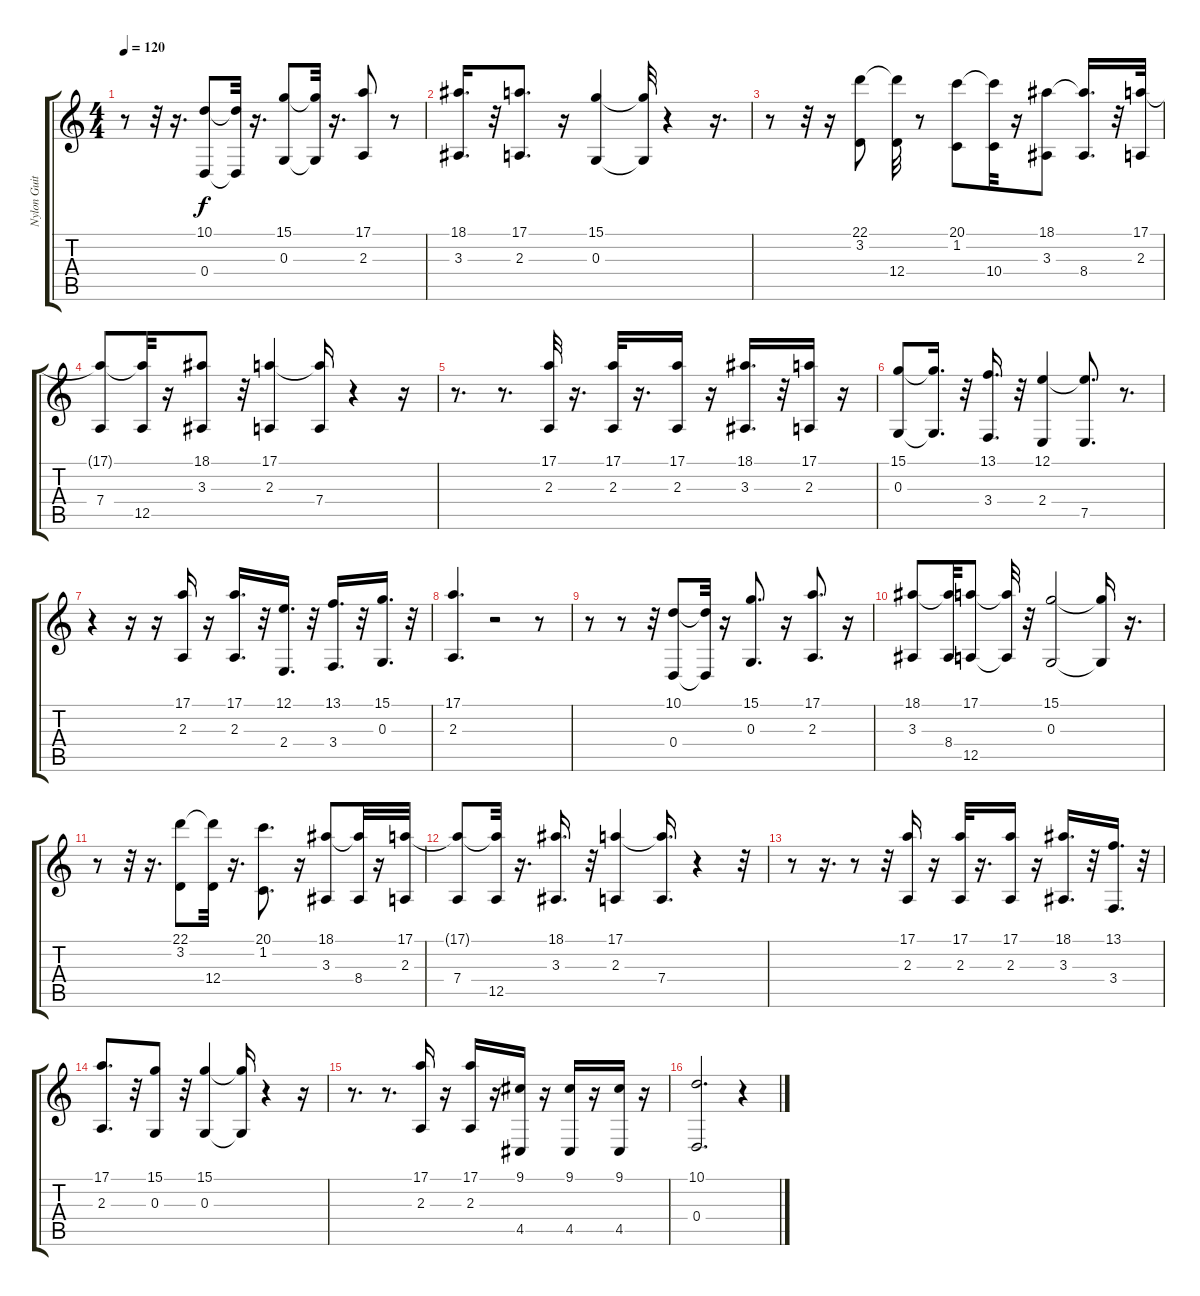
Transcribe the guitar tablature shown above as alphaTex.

\track ("Nylon Guitar" "Nylon Guit") {instrument brasssection}
\staff {score tabs}
\tuning (E4 B3 G3 D3 A2 E2) {hide}
\ts (4 4)
\tempo 120
\clef g2
\ks c
r.8{dy f} r.32 r.16{d} (10.1 0.4).8 (10.1{t} 0.4{t}).32 r.16{d} (15.1 0.3).8 (15.1{t} 0.3{t}).32 r.16{d} (17.1 2.3).8 r.8 |
(18.1 3.3).16{d} r.32 (17.1 2.3).8{d} r.16 (15.1 0.3).4 (15.1{t} 0.3{t}).32 r.4 r.16{d} |
r.8 r.32 r.16 (22.1 3.2).8 (22.1{t} 12.4).32 r.8 (20.1 1.2).8 (20.1{t} 10.4).32 r.16 (18.1 3.3).8 (18.1{t} 8.4).16{d} r.32 (17.1 2.3).32 |
(17.1{t} 7.4).8 (17.1{t} 12.5).32 r.16 (18.1 3.3).8 r.32 (17.1 2.3).4 (17.1{t} 7.4).16 r.4 r.16 |
r.8{d} r.8{d} (17.1 2.3).32 r.16{d} (17.1 2.3).32 r.16{d} (17.1 2.3).16 r.16 (18.1 3.3).16{d} r.32 (17.1 2.3).16 r.16 |
(15.1 0.3).8 (15.1{t} 0.3{t}).16{d} r.32 (13.1 3.4).16{d} r.32 (12.1 2.4).4 (12.1{t} 7.5).8{d} r.8{d} |
r.4 r.16 r.16 (17.1 2.3).16 r.16 (17.1 2.3).16{d} r.32 (12.1 2.4).16{d} r.32 (13.1 3.4).16{d} r.32 (15.1 0.3).16{d} r.32 |
(17.1 2.3).4{d} r.2 r.8 |
r.8 r.8 r.32 (10.1 0.4).8 (10.1{t} 0.4{t}).32 r.16 (15.1 0.3).8{d} r.16 (17.1 2.3).8{d} r.16 |
(18.1 3.3).8 (18.1{t} 8.4).32 (17.1 12.5).8 (17.1{t} 12.5{t}).32 r.32 (15.1 0.3).2 (15.1{t} 0.3{t}).16 r.16{d} |
r.8 r.32 r.16{d} (22.1 3.2).8 (22.1{t} 12.4).32 r.16{d} (20.1 1.2).8{d} r.16 (18.1 3.3).8 (18.1{t} 8.4).32 r.16 (17.1 2.3).32 |
(17.1{t} 7.4).8 (17.1{t} 12.5).32 r.16{d} (18.1 3.3).16{d} r.32 (17.1 2.3).4 (17.1{t} 7.4).16{d} r.4 r.32 |
r.8 r.16{d} r.8 r.32 (17.1 2.3).16 r.16 (17.1 2.3).32 r.16{d} (17.1 2.3).16 r.16 (18.1 3.3).16{d} r.32 (13.1 3.4).16{d} r.32 |
(17.1 2.3).8{d} r.32 (15.1 0.3).8 r.32 (15.1 0.3).4 (15.1{t} 0.3{t}).16 r.4 r.16 |
r.8{d} r.8{d} (17.1 2.3).16 r.16 (17.1 2.3).16 r.16 (9.1 4.5).16 r.16 (9.1 4.5).16 r.16 (9.1 4.5).16 r.16 |
(10.1 0.4).2{d} r.4
